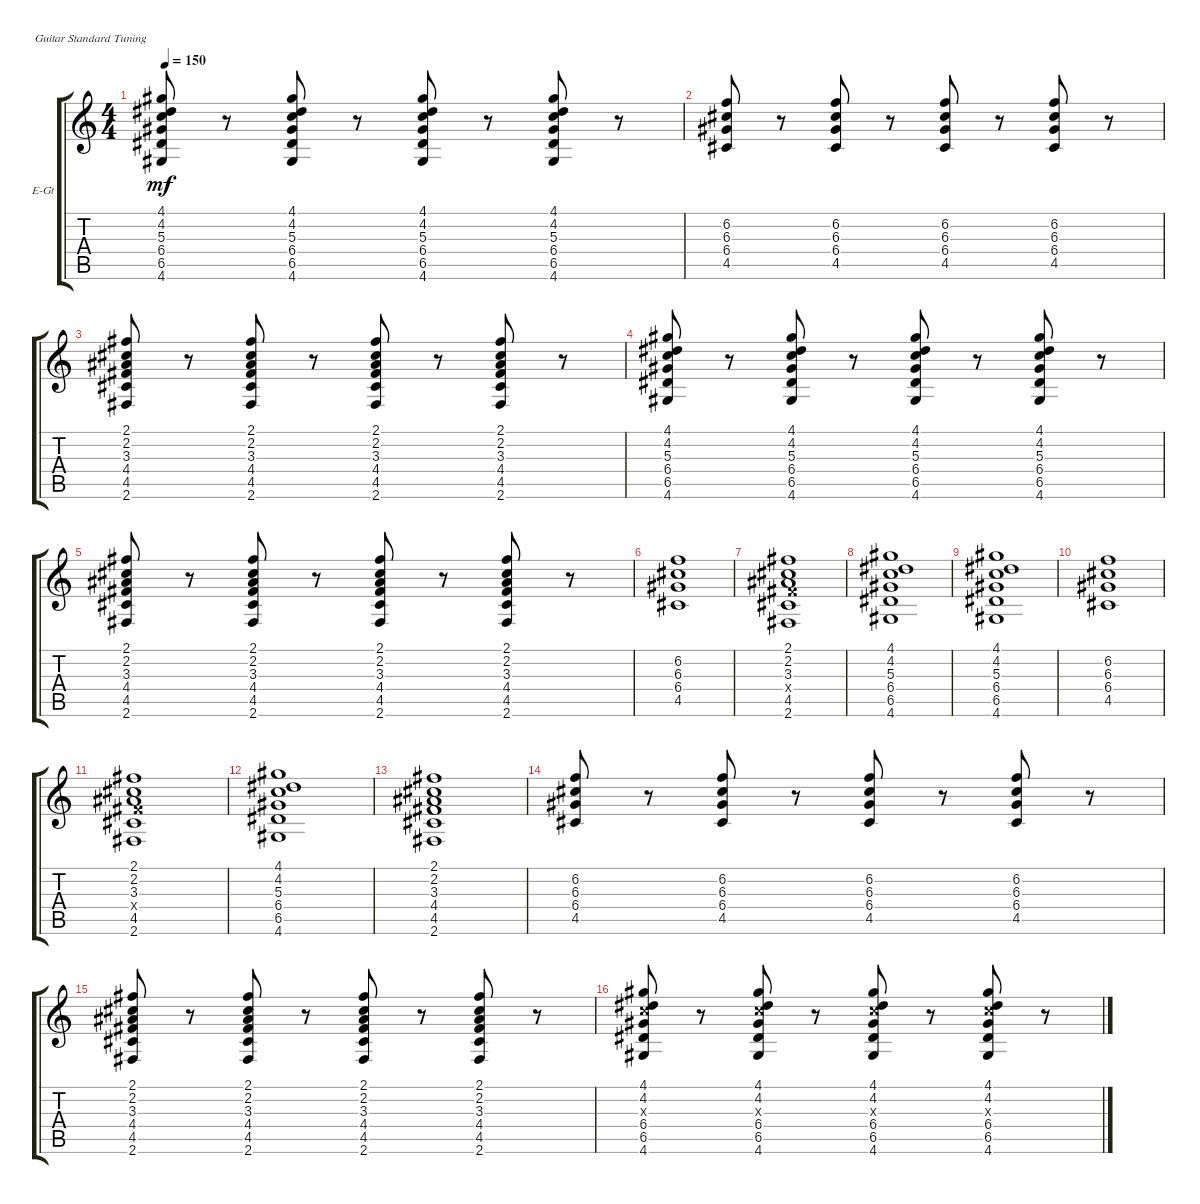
\defaultSystemsLayout 4
\bracketExtendMode groupsimilarinstruments
\firstSystemTrackNameOrientation horizontal
\otherSystemsTrackNameOrientation horizontal
\track ("Electric Guitar" "E-Gt") {instrument electricguitarclean}
\staff {score tabs}
\tuning (E4 B3 G3 D3 A2 E2)
\ts (4 4)
\tempo 150
\clef g2
\ks c
(4.6 6.5 6.4 4.2 4.1 5.3).8{dy mf} r.8 (4.6 6.5 6.4 4.2 4.1 5.3).8 r.8 (4.6 6.5 6.4 4.2 4.1 5.3).8 r.8 (4.6 6.5 6.4 4.2 4.1 5.3).8 r.8 |
(4.5 6.4 6.3 6.2).8 r.8 (4.5 6.4 6.3 6.2).8 r.8 (4.5 6.4 6.3 6.2).8 r.8 (4.5 6.4 6.3 6.2).8 r.8 |
(2.6 4.5 4.4 2.2 2.1 3.3).8 r.8 (2.6 4.5 4.4 2.2 2.1 3.3).8 r.8 (2.6 4.5 4.4 2.2 2.1 3.3).8 r.8 (2.6 4.5 4.4 2.2 2.1 3.3).8 r.8 |
(4.6 6.5 6.4 4.2 4.1 5.3).8 r.8 (4.6 6.5 6.4 4.2 4.1 5.3).8 r.8 (4.6 6.5 6.4 4.2 4.1 5.3).8 r.8 (4.6 6.5 6.4 4.2 4.1 5.3).8 r.8 |
(2.6 4.5 4.4 2.2 2.1 3.3).8 r.8 (2.6 4.5 4.4 2.2 2.1 3.3).8 r.8 (2.6 4.5 4.4 2.2 2.1 3.3).8 r.8 (2.6 4.5 4.4 2.2 2.1 3.3).8 r.8 |
(4.5 6.4 6.3 6.2).1 |
(2.6 4.5 4.4{x} 2.2 2.1 3.3).1 |
(4.6 6.5 6.4 4.2 4.1 5.3).1 |
(4.6 6.5 6.4 4.2 4.1 5.3).1 |
(4.5 6.4 6.3 6.2).1 |
(2.6 4.5 4.4{x} 2.2 2.1 3.3).1 |
(4.6 6.5 6.4 4.2 4.1 5.3).1 |
(2.6 4.5 4.4 2.2 2.1 3.3).1 |
(4.5 6.4 6.3 6.2).8 r.8 (4.5 6.4 6.3 6.2).8 r.8 (4.5 6.4 6.3 6.2).8 r.8 (4.5 6.4 6.3 6.2).8 r.8 |
(2.6 4.5 4.4 2.2 2.1 3.3).8 r.8 (2.6 4.5 4.4 2.2 2.1 3.3).8 r.8 (2.6 4.5 4.4 2.2 2.1 3.3).8 r.8 (2.6 4.5 4.4 2.2 2.1 3.3).8 r.8 |
(4.6 6.5 6.4 4.2 4.1 5.3{x}).8 r.8 (4.6 6.5 6.4 4.2 4.1 5.3{x}).8 r.8 (4.6 6.5 6.4 4.2 4.1 5.3{x}).8 r.8 (4.6 6.5 6.4 4.2 4.1 5.3{x}).8 r.8
